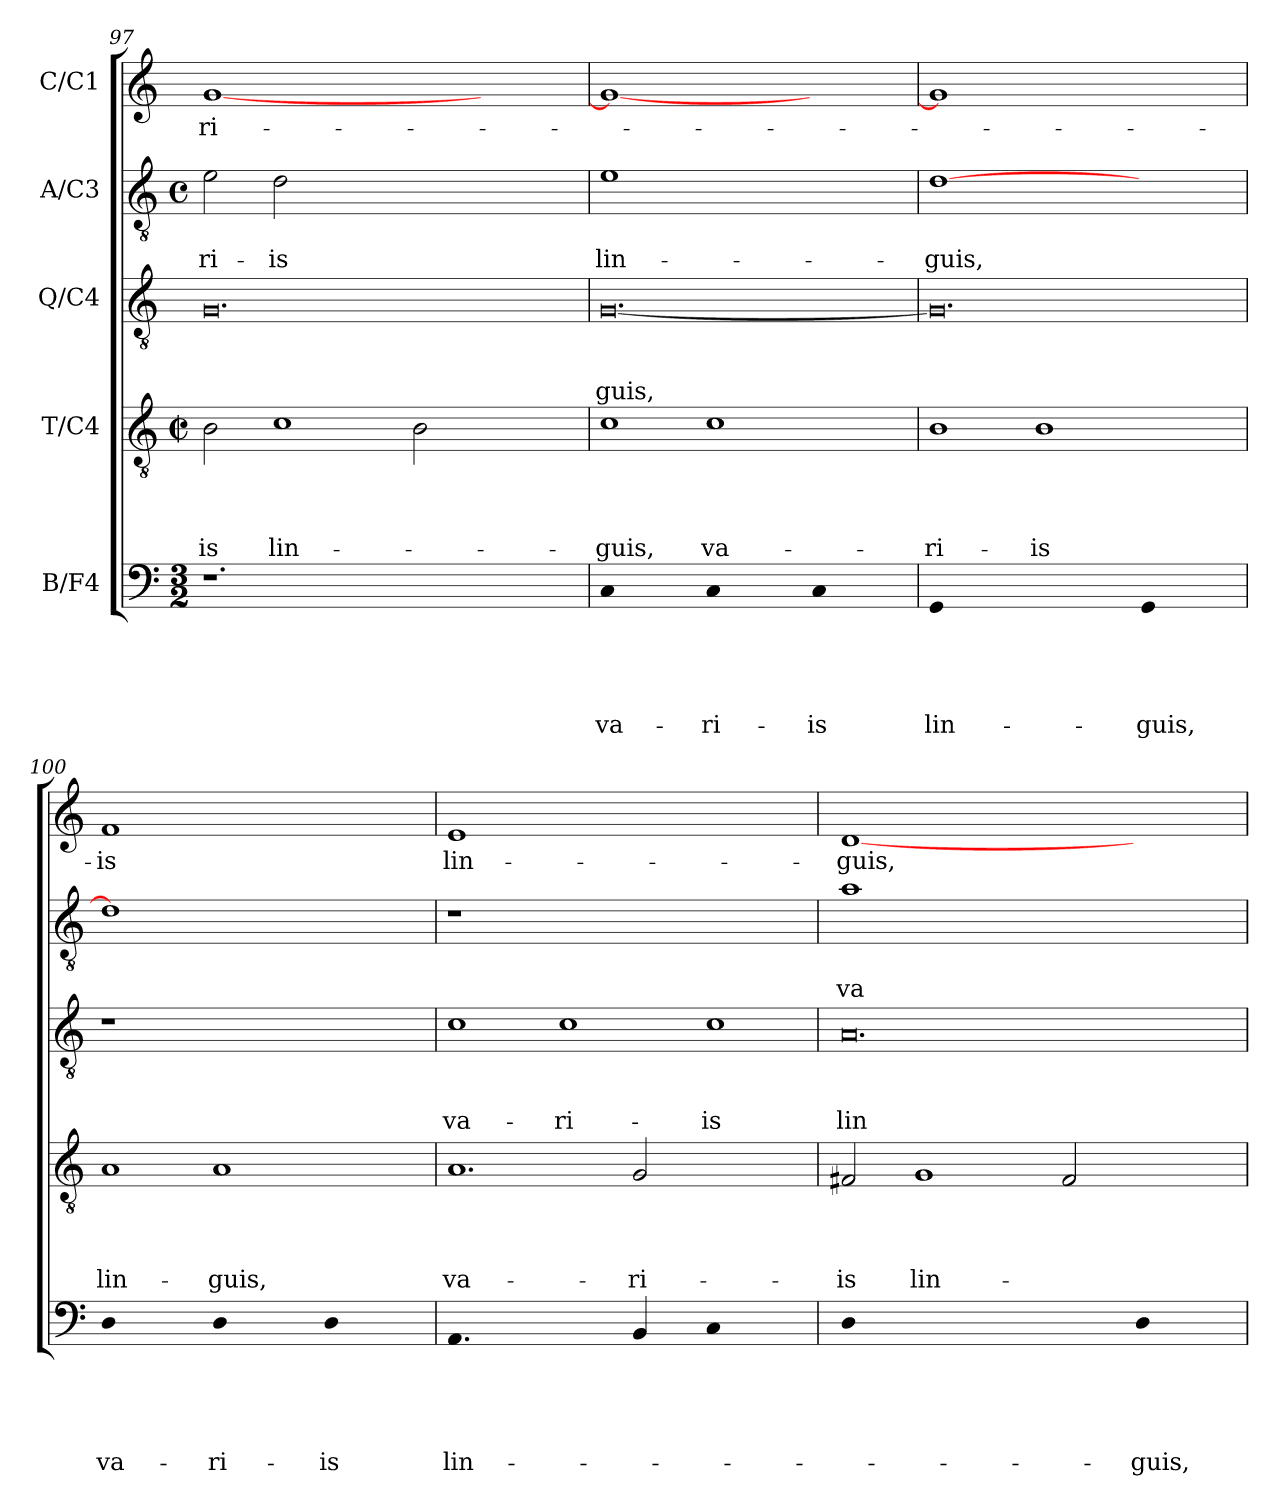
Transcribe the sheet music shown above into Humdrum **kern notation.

**kern	**text	**text	**text	**text	**text	**kern	**text	**text	**text	**text	**kern	**text	**text	**text	**kern	**text	**text	**kern	**text
*part5	*part5	*part5	*part5	*part5	*part5	*part4	*part4	*part4	*part4	*part4	*part3	*part3	*part3	*part3	*part2	*part2	*part2	*part1	*part1
*staff5	*staff5	*staff5	*staff5	*staff5	*staff5	*staff4	*staff4	*staff4	*staff4	*staff4	*staff3	*staff3	*staff3	*staff3	*staff2	*staff2	*staff2	*staff1	*staff1
*I"B/F4	*	*	*	*	*	*I"T/C4	*	*	*	*	*I"Q/C4	*	*	*	*I"A/C3	*	*	*I"C/C1	*
!!LO:LB:g=z
*clefF4	*	*	*	*	*	*clefGv2	*	*	*	*	*clefGv2	*	*	*	*clefGv2	*	*	*clefG2	*
*k[]	*	*	*	*	*	*k[]	*	*	*	*	*k[]	*	*	*	*k[]	*	*	*k[]	*
*C:	*	*	*	*	*	*C:	*	*	*	*	*C:	*	*	*	*C:	*	*	*C:	*
*M3/2	*	*	*	*	*	*M2/2	*	*	*	*	*	*	*	*	*M4/4	*	*	*	*
*	*	*	*	*	*	*met(c|)	*	*	*	*	*	*	*	*	*met(c)	*	*	*	*
=97	=97	=97	=97	=97	=97	=97	=97	=97	=97	=97	=97	=97	=97	=97	=97	=97	=97	=97	=97
!	!	!	!	!	!	!	!	!	!	!LO:LY:b	!	!	!	!	!	!	!LO:LY:b	!	!LO:LY:b
1.r	.	.	.	.	.	2B\	.	.	.	-is	0.G	.	.	.	2e\	.	-ri-	[1g	-ri-
!	!	!	!	!	!	!	!	!	!	!LO:LY:b	!	!	!	!	!	!	!LO:LY:b	!	!
.	.	.	.	.	.	1c	.	.	.	lin-	.	.	.	.	2d\	.	-is	.	.
.	.	.	.	.	.	.	.	.	.	.	.	.	.	.	0ryy	.	.	0ryy	.
1.ryy	.	.	.	.	.	2B\	.	.	.	.	.	.	.	.	.	.	.	.	.
.	.	.	.	.	.	1ryy	.	.	.	.	.	.	.	.	.	.	.	.	.
=98	=98	=98	=98	=98	=98	=98	=98	=98	=98	=98	=98	=98	=98	=98	=98	=98	=98	=98	=98
!LO:N:head=solid	!	!	!	!	!LO:LY:b	!	!	!	!	!LO:LY:b	!	!	!	!LO:LY:b	!	!	!LO:LY:b	!	!
1C	.	.	.	.	va-	1c	.	.	.	-guis,	[0.G	.	.	-guis,	1e	.	lin-	1g_	.
!LO:N:head=solid	!	!	!	!	!LO:LY:b	!	!	!	!	!LO:LY:b	!	!	!	!	!	!	!	!	!
1C	.	.	.	.	-ri-	1c	.	.	.	va-	.	.	.	.	0ryy	.	.	0ryy	.
!LO:N:head=solid	!	!	!	!	!LO:LY:b	!	!	!	!	!	!	!	!	!	!	!	!	!	!
1C	.	.	.	.	-is	1ryy	.	.	.	.	.	.	.	.	.	.	.	.	.
=99	=99	=99	=99	=99	=99	=99	=99	=99	=99	=99	=99	=99	=99	=99	=99	=99	=99	=99	=99
!LO:N:head=solid	!	!	!	!	!LO:LY:b	!	!	!	!	!LO:LY:b	!	!	!	!	!	!	!LO:LY:b	!	!
0GG	.	.	.	.	lin-	1B	.	.	.	-ri-	0.G]	.	.	.	[1d	.	-guis,	1g]	.
!	!	!	!	!	!	!	!	!	!	!LO:LY:b	!	!	!	!	!	!	!	!	!
.	.	.	.	.	.	1B	.	.	.	-is	.	.	.	.	0ryy	.	.	0ryy	.
!LO:N:head=solid	!	!	!	!	!LO:LY:b	!	!	!	!	!	!	!	!	!	!	!	!	!	!
1GG	.	.	.	.	-guis,	1ryy	.	.	.	.	.	.	.	.	.	.	.	.	.
=100	=100	=100	=100	=100	=100	=100	=100	=100	=100	=100	=100	=100	=100	=100	=100	=100	=100	=100	=100
!LO:N:head=solid	!	!	!	!	!LO:LY:b	!	!	!	!	!LO:LY:b	!	!	!	!	!	!	!	!	!LO:LY:b
1D	.	.	.	.	va-	1A	.	.	.	lin-	1r	.	.	.	1d]	.	.	1f	-is
!LO:N:head=solid	!	!	!	!	!LO:LY:b	!	!	!	!	!LO:LY:b	!	!	!	!	!	!	!	!	!
1D	.	.	.	.	-ri-	1A	.	.	.	-guis,	0ryy	.	.	.	0ryy	.	.	0ryy	.
!LO:N:head=solid	!	!	!	!	!LO:LY:b	!	!	!	!	!	!	!	!	!	!	!	!	!	!
1D	.	.	.	.	-is	1ryy	.	.	.	.	.	.	.	.	.	.	.	.	.
=101	=101	=101	=101	=101	=101	=101	=101	=101	=101	=101	=101	=101	=101	=101	=101	=101	=101	=101	=101
!LO:N:head=solid	!	!	!	!	!LO:LY:b	!	!	!	!	!LO:LY:b	!	!	!	!LO:LY:b	!	!	!	!	!LO:LY:b
1.AA	.	.	.	.	lin-	1.A	.	.	.	va-	1c	.	.	va-	1r	.	.	1e	lin-
!	!	!	!	!	!	!	!	!	!	!	!	!	!	!LO:LY:b	!	!	!	!	!
.	.	.	.	.	.	.	.	.	.	.	1c	.	.	-ri-	0ryy	.	.	0ryy	.
!LO:N:head=solid	!	!	!	!	!	!	!	!	!	!LO:LY:b	!	!	!	!	!	!	!	!	!
2BB/	.	.	.	.	.	2G/	.	.	.	-ri-	.	.	.	.	.	.	.	.	.
!LO:N:head=solid	!	!	!	!	!	!	!	!	!	!	!	!	!	!LO:LY:b	!	!	!	!	!
1C	.	.	.	.	.	1ryy	.	.	.	.	1c	.	.	-is	.	.	.	.	.
=102	=102	=102	=102	=102	=102	=102	=102	=102	=102	=102	=102	=102	=102	=102	=102	=102	=102	=102	=102
!LO:N:head=solid	!	!	!	!	!	!	!	!	!	!LO:LY:b	!	!	!	!LO:LY:b	!	!	!LO:LY:b	!	!LO:LY:b
0D	.	.	.	.	.	2F#X/	.	.	.	-is	0.A	.	.	lin-	1a	.	va-	[1d	-guis,
!	!	!	!	!	!	!	!	!	!	!LO:LY:b	!	!	!	!	!	!	!	!	!
.	.	.	.	.	.	1G	.	.	.	lin-	.	.	.	.	.	.	.	.	.
.	.	.	.	.	.	.	.	.	.	.	.	.	.	.	0ryy	.	.	0ryy	.
.	.	.	.	.	.	2F#/	.	.	.	.	.	.	.	.	.	.	.	.	.
!LO:N:head=solid	!	!	!	!	!LO:LY:b	!	!	!	!	!	!	!	!	!	!	!	!	!	!
1D	.	.	.	.	-guis,	1ryy	.	.	.	.	.	.	.	.	.	.	.	.	.
=	=	=	=	=	=	=	=	=	=	=	=	=	=	=	=	=	=	=	=
*-	*-	*-	*-	*-	*-	*-	*-	*-	*-	*-	*-	*-	*-	*-	*-	*-	*-	*-	*-
